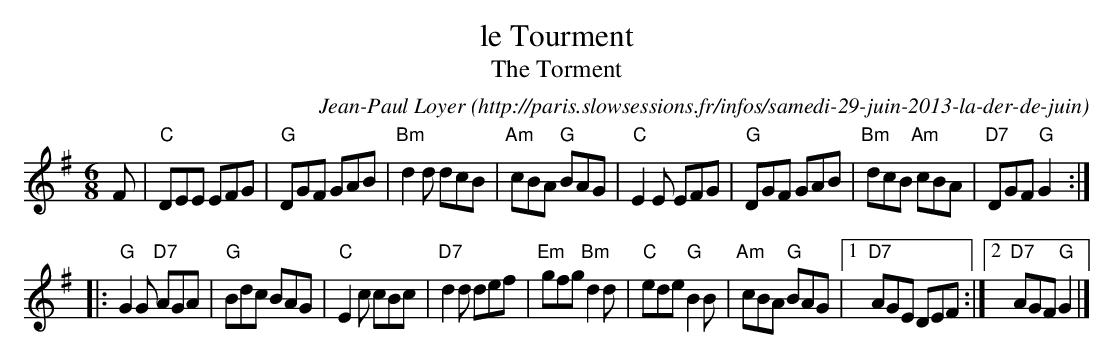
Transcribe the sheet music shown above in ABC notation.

X:1
T: le Tourment
T: The Torment
O:http://paris.slowsessions.fr/infos/samedi-29-juin-2013-la-der-de-juin
C: Jean-Paul Loyer
O: Qu\'ebec
M: 6/8
L: 1/8
K: G
F \
| "C"DEE EFG | "G"DGF GAB | "Bm"d2d dcB | "Am"cBA "G"BAG \
| "C"E2E EFG | "G"DGF GAB | "Bm"dcB "Am"cBA | "D7"DGF "G"G2 :|
|: "G"G2G "D7"AGA | "G"Bdc BAG | "C"E2c cBc | "D7"d2d def \
| "Em"gfg "Bm"d2d | "C"ede "G"B2B | "Am"cBA "G"BAG |1 "D7"AGE DEF :|2 "D7"AGF "G"G2 |]
